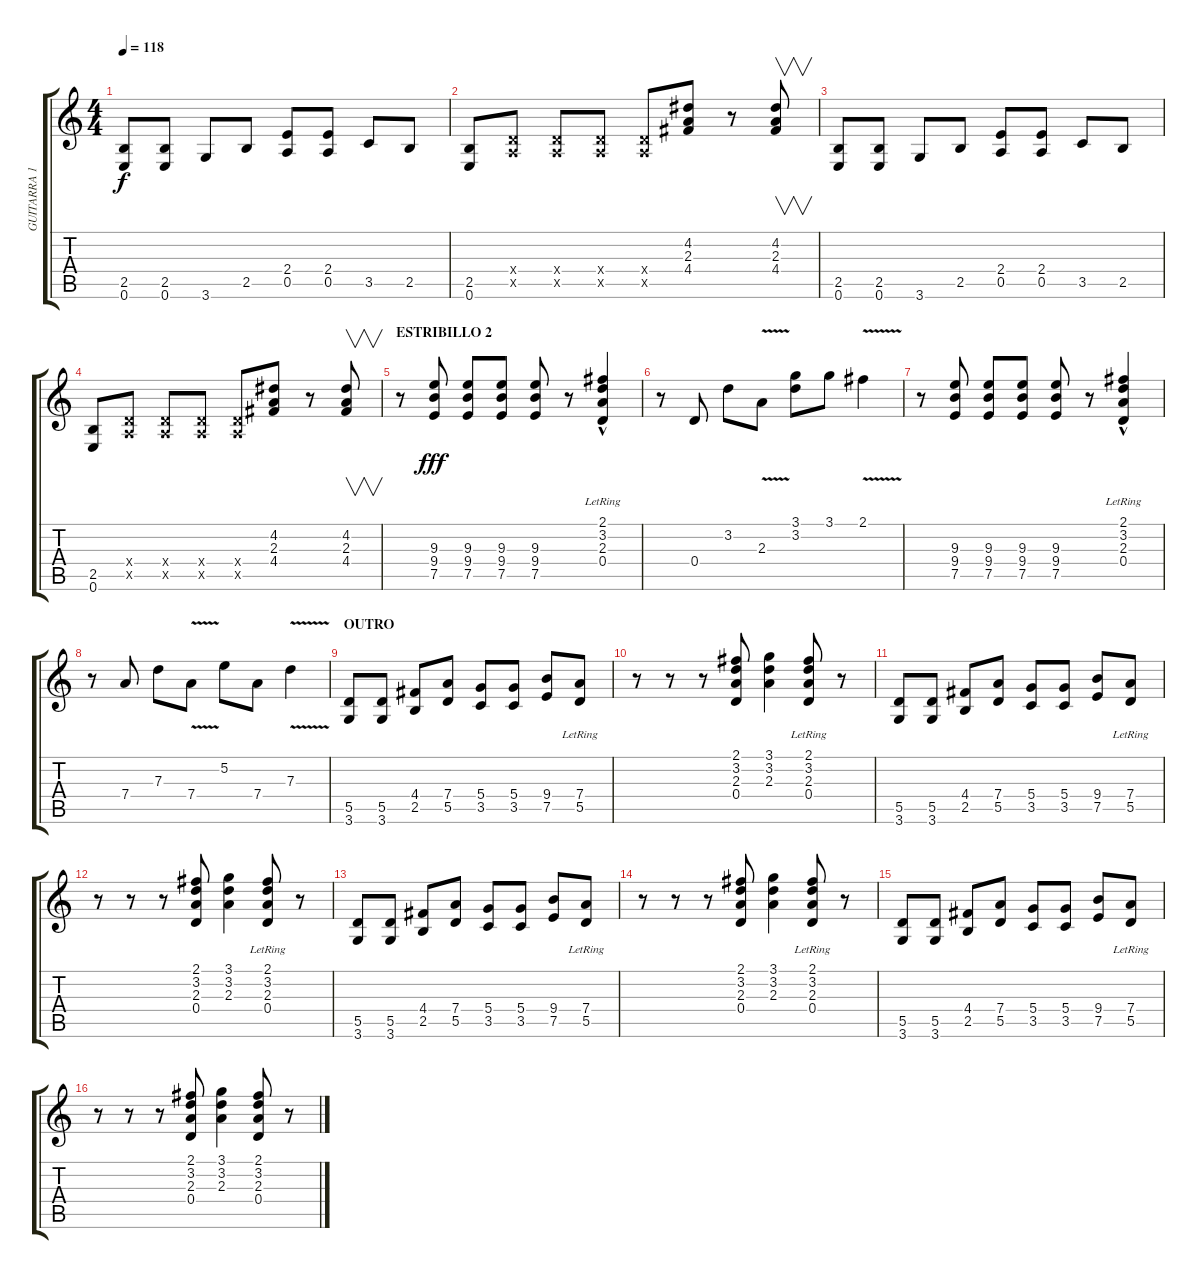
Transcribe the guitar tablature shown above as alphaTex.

\track ("GUITARRA 1" "GUITARRA 1") {instrument distortionguitar}
\staff {score tabs}
\tuning (E4 B3 G3 D3 A2 E2) {hide}
\ts (4 4)
\tempo 118
\clef g2
\ks c
(2.5 0.6).8{dy f} (2.5 0.6).8 3.6.8 2.5.8 (2.4 0.5).8 (2.4 0.5).8 3.5.8 2.5.8 |
(2.5 0.6).8 (0.4{x} 0.5{x}).8 (0.4{x} 0.5{x}).8 (0.4{x} 0.5{x}).8 (0.4{x} 0.5{x}).8 (4.2 2.3 4.4).8 r.8 (4.2 2.3 4.4).8{v} |
(2.5 0.6).8 (2.5 0.6).8 3.6.8 2.5.8 (2.4 0.5).8 (2.4 0.5).8 3.5.8 2.5.8 |
(2.5 0.6).8 (0.4{x} 0.5{x}).8 (0.4{x} 0.5{x}).8 (0.4{x} 0.5{x}).8 (0.4{x} 0.5{x}).8 (4.2 2.3 4.4).8 r.8 (4.2 2.3 4.4).8{v} |
\section ("" "ESTRIBILLO 2")
r.8 (9.3 9.4 7.5).8{dy fff} (9.3 9.4 7.5).8 (9.3 9.4 7.5).8 (9.3 9.4 7.5).8 r.8 (2.1 3.2 2.3{lr} 0.4{hac lr}).4 |
r.8 0.4.8 3.2.8 2.3{v}.8 (3.1 3.2).8 3.1.8 2.1{v}.4 |
r.8 (9.3 9.4 7.5).8 (9.3 9.4 7.5).8 (9.3 9.4 7.5).8 (9.3 9.4 7.5).8 r.8 (2.1 3.2 2.3{lr} 0.4{hac lr}).4 |
r.8 7.4.8 7.3.8 7.4{v}.8 5.2.8 7.4.8 7.3{v}.4 |
\section ("" "OUTRO")
(5.5 3.6).8 (5.5 3.6).8 (4.4 2.5).8 (7.4 5.5).8 (5.4 3.5).8 (5.4 3.5).8 (9.4 7.5).8 (7.4{lr} 5.5{lr}).8 |
r.8 r.8 r.8 (2.1 3.2 2.3 0.4).8 (3.1 3.2 2.3).4 (2.1 3.2 2.3 0.4{lr}).8 r.8 |
(5.5 3.6).8 (5.5 3.6).8 (4.4 2.5).8 (7.4 5.5).8 (5.4 3.5).8 (5.4 3.5).8 (9.4 7.5).8 (7.4{lr} 5.5{lr}).8 |
r.8 r.8 r.8 (2.1 3.2 2.3 0.4).8 (3.1 3.2 2.3).4 (2.1 3.2 2.3 0.4{lr}).8 r.8 |
(5.5 3.6).8 (5.5 3.6).8 (4.4 2.5).8 (7.4 5.5).8 (5.4 3.5).8 (5.4 3.5).8 (9.4 7.5).8 (7.4{lr} 5.5{lr}).8 |
r.8 r.8 r.8 (2.1 3.2 2.3 0.4).8 (3.1 3.2 2.3).4 (2.1 3.2 2.3 0.4{lr}).8 r.8 |
(5.5 3.6).8 (5.5 3.6).8 (4.4 2.5).8 (7.4 5.5).8 (5.4 3.5).8 (5.4 3.5).8 (9.4 7.5).8 (7.4{lr} 5.5{lr}).8 |
r.8 r.8 r.8 (2.1 3.2 2.3 0.4).8 (3.1 3.2 2.3).4 (2.1 3.2 2.3 0.4).8 r.8
